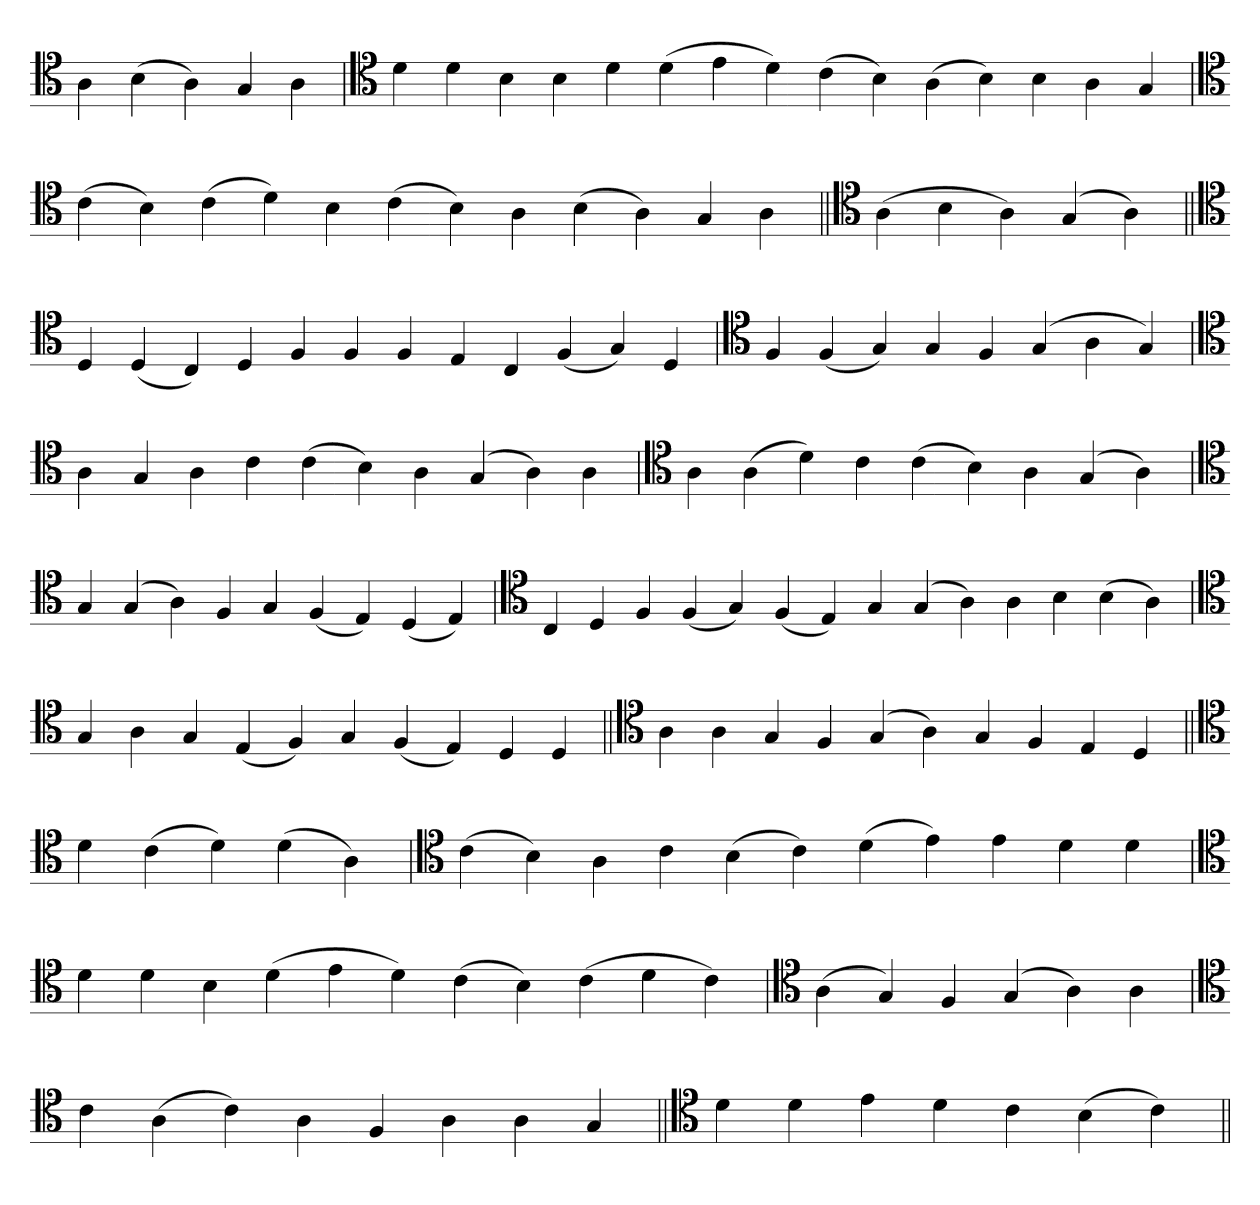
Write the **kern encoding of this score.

**kern
*part1
*staff1
*clefC4
=
4A
(4B
4A)
4G
4A
=
*clefC4
4d
4d
4B
4B
4d
(4d
4e
4d)
(4c
4B)
(4A
4B)
4B
4A
4G
='
*clefC4
(4c
4B)
(4c
4d)
4B
(4c
4B)
4A
(4B
4A)
4G
4A
=||
*clefC4
(4A
4B
4A)
(4G
4A)
=||
*clefC4
4D
(4D
4C)
4D
4F
4F
4F
4E
4C
(4F
4G)
4D
=`
*clefC4
4F
(4F
4G)
4G
4F
(4G
4A
4G)
=`
*clefC4
4A
4G
4A
4c
(4c
4B)
4A
(4G
4A)
4A
=
*clefC4
4A
(4A
4d)
4c
(4c
4B)
4A
(4G
4A)
=`
*clefC4
4G
(4G
4A)
4F
4G
(4F
4E)
(4D
4E)
=
*clefC4
4C
4D
4F
(4F
4G)
(4F
4E)
4G
(4G
4A)
4A
4B
(4B
4A)
=`
*clefC4
4G
4A
4G
(4E
4F)
4G
(4F
4E)
4D
4D
=||
*clefC4
4A
4A
4G
4F
(4G
4A)
4G
4F
4E
4D
=||
*clefC4
4d
(4c
4d)
(4d
4A)
=`
*clefC4
(4c
4B)
4A
4c
(4B
4c)
(4d
4e)
4e
4d
4d
='
*clefC4
4d
4d
4B
(4d
4e
4d)
(4c
4B)
(4c
4d
4c)
=`
*clefC4
(4A
4G)
4F
(4G
4A)
4A
=`
*clefC4
4c
(4A
4c)
4A
4F
4A
4A
4G
=||
*clefC4
4d
4d
4e
4d
4c
(4B
4c)
=||
*-
